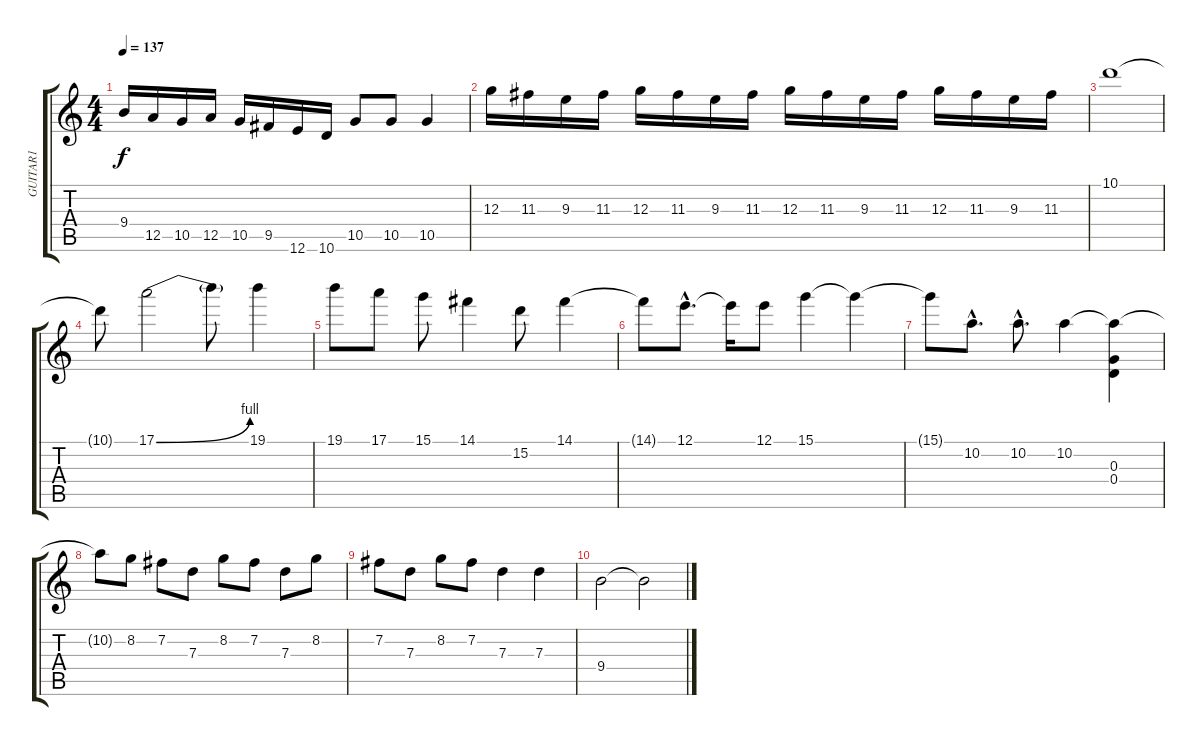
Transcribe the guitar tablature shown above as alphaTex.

\track ("GUITAR1" "GUITAR1") {instrument distortionguitar}
\staff {score tabs}
\tuning (E4 B3 G3 D3 A2 E2) {hide}
\ts (4 4)
\tempo 137
\clef g2
\ks c
9.4.16{dy f} 12.5.16 10.5.16 12.5.16 10.5.16 9.5.16 12.6.16 10.6.16 10.5.8 10.5.8 10.5.4 |
12.3.16 11.3.16 9.3.16 11.3.16 12.3.16 11.3.16 9.3.16 11.3.16 12.3.16 11.3.16 9.3.16 11.3.16 12.3.16 11.3.16 9.3.16 11.3.16 |
10.1.1 |
10.1{t}.8 17.1{be (bend 0 0 60 4)}.2 17.1{t}.8 19.1.4 |
19.1.8 17.1.8 15.1.8 14.1.4 15.2.8 14.1.4 |
14.1{t}.8 12.1{hac}.8{d} 12.1{t}.16 12.1.8 15.1.4 15.1{t}.4 |
15.1{t}.8 10.2{hac}.8{d} 10.2{hac}.8{d} 10.2.4 (10.2{t} 0.3 0.4).4 |
10.2{t}.8 8.2.8 7.2.8 7.3.8 8.2.8 7.2.8 7.3.8 8.2.8 |
7.2.8 7.3.8 8.2.8 7.2.8 7.3.4 7.3.4 |
9.4.2 9.4{t}.2
